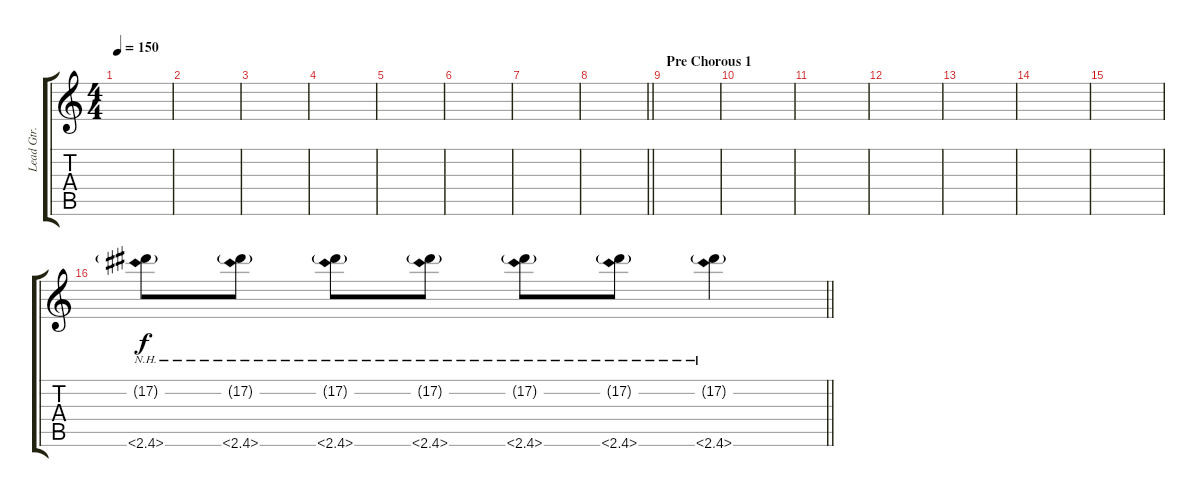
\track ("Lead Gtr. 2" "Lead Gtr. ") {instrument distortionguitar}
\staff {score tabs}
\tuning (Eb4 Bb3 Gb3 Db3 Ab2 Db2) {hide}
\ts (4 4)
\section ("" "")
\tempo 150
\clef g2
\ks c
|
|
|
|
|
|
|
\barLineRight lightlight
|
\section ("" "Pre Chorous 1")
|
|
|
|
|
|
|
\barLineRight lightlight
(17.2{g} 2.6{nh}).8 (17.2{g} 2.6{nh}).8 (17.2{g} 2.6{nh}).8 (17.2{g} 2.6{nh}).8 (17.2{g} 2.6{nh}).8 (17.2{g} 2.6{nh}).8 (17.2{g} 2.6{nh}).4
